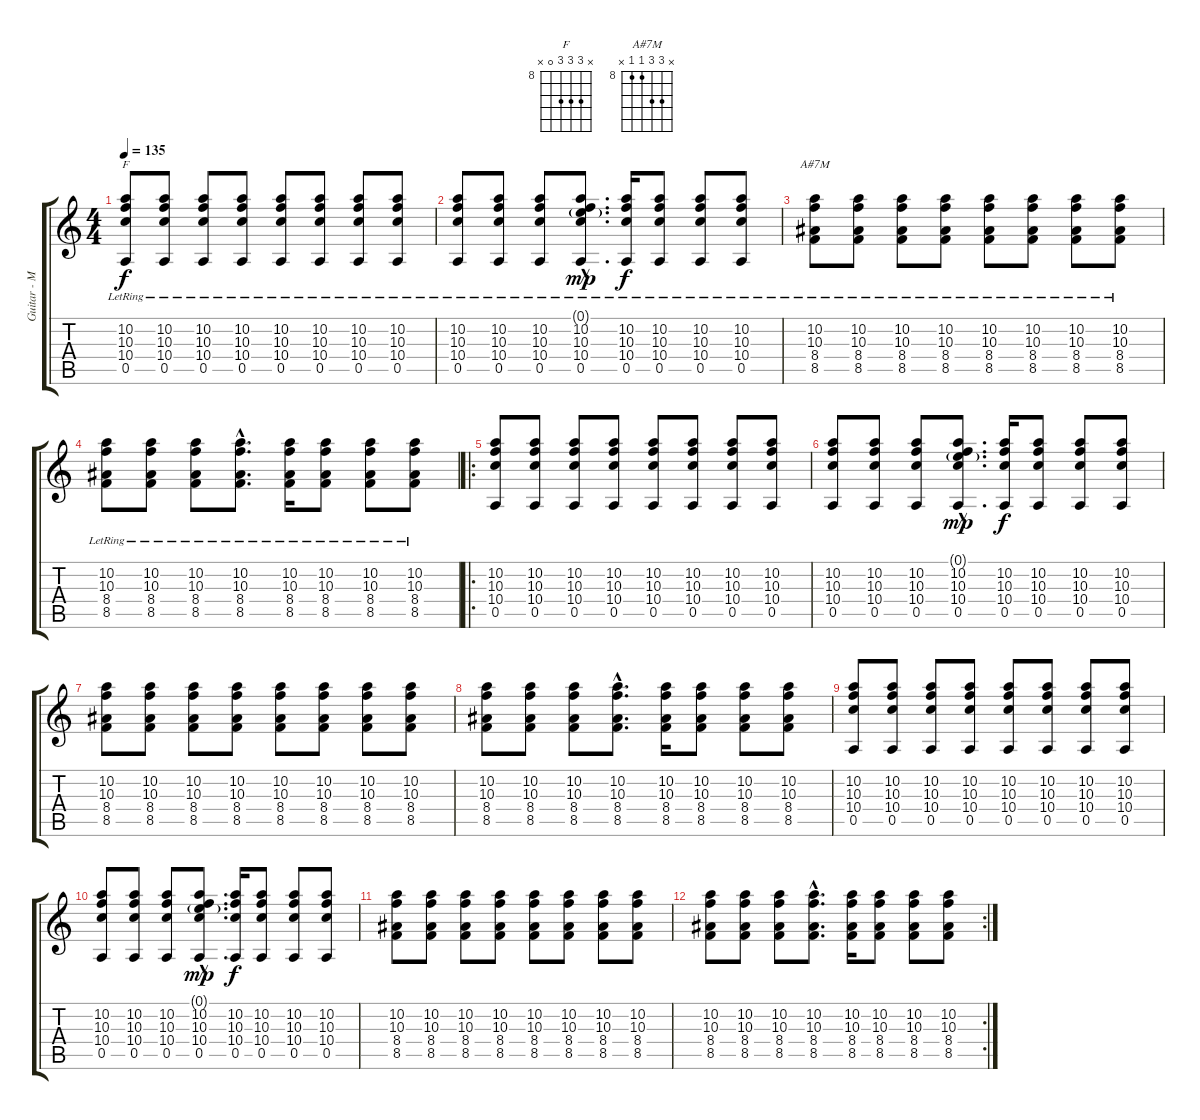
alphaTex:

\track ("Guitar - Mark" "Guitar - M") {instrument acousticguitarnylon}
\staff {score tabs}
\tuning (E4 B3 G3 D3 A2 E2) {hide}
\chord ("F" x 10 10 10 0 x) {firstfret 8}
\chord ("A#7M" x 10 10 8 8 x) {firstfret 8}
\ts (4 4)
\tempo 135
\clef g2
\ks c
(10.2{lr} 10.3{lr} 10.4{lr} 0.5{lr}).8{ch "F" dy f} (10.2{lr} 10.3{lr} 10.4{lr} 0.5{lr}).8 (10.2{lr} 10.3{lr} 10.4{lr} 0.5{lr}).8 (10.2{lr} 10.3{lr} 10.4{lr} 0.5{lr}).8 (10.2{lr} 10.3{lr} 10.4{lr} 0.5{lr}).8 (10.2{lr} 10.3{lr} 10.4{lr} 0.5{lr}).8 (10.2{lr} 10.3{lr} 10.4{lr} 0.5{lr}).8 (10.2{lr} 10.3{lr} 10.4{lr} 0.5{lr}).8 |
(10.2{lr} 10.3{lr} 10.4{lr} 0.5{lr}).8 (10.2{lr} 10.3{lr} 10.4{lr} 0.5{lr}).8 (10.2{lr} 10.3{lr} 10.4{lr} 0.5{lr}).8 (0.1{g hac lr} 10.2{hac lr} 10.3{hac lr} 10.4{hac lr} 0.5{hac lr}).8{d dy mp} (10.2{lr} 10.3{lr} 10.4{lr} 0.5{lr}).16{dy f} (10.2{lr} 10.3{lr} 10.4{lr} 0.5{lr}).8 (10.2{lr} 10.3{lr} 10.4{lr} 0.5{lr}).8 (10.2{lr} 10.3{lr} 10.4{lr} 0.5{lr}).8 |
(10.2{lr} 10.3{lr} 8.4{lr} 8.5{lr}).8{ch "A#7M"} (10.2{lr} 10.3{lr} 8.4{lr} 8.5{lr}).8 (10.2{lr} 10.3{lr} 8.4{lr} 8.5{lr}).8 (10.2{lr} 10.3{lr} 8.4{lr} 8.5{lr}).8 (10.2{lr} 10.3{lr} 8.4{lr} 8.5{lr}).8 (10.2{lr} 10.3{lr} 8.4{lr} 8.5{lr}).8 (10.2{lr} 10.3{lr} 8.4{lr} 8.5{lr}).8 (10.2{lr} 10.3{lr} 8.4{lr} 8.5{lr}).8 |
(10.2{lr} 10.3{lr} 8.4{lr} 8.5{lr}).8 (10.2{lr} 10.3{lr} 8.4{lr} 8.5{lr}).8 (10.2{lr} 10.3{lr} 8.4{lr} 8.5{lr}).8 (10.2{hac lr} 10.3{hac lr} 8.4{hac lr} 8.5{lr}).8{d} (10.2{lr} 10.3{lr} 8.4{lr} 8.5{lr}).16 (10.2{lr} 10.3{lr} 8.4{lr} 8.5{lr}).8 (10.2{lr} 10.3{lr} 8.4{lr} 8.5{lr}).8 (10.2{lr} 10.3{lr} 8.4{lr} 8.5{lr}).8 |
\ro
(10.2 10.3 10.4 0.5).8 (10.2 10.3 10.4 0.5).8 (10.2 10.3 10.4 0.5).8 (10.2 10.3 10.4 0.5).8 (10.2 10.3 10.4 0.5).8 (10.2 10.3 10.4 0.5).8 (10.2 10.3 10.4 0.5).8 (10.2 10.3 10.4 0.5).8 |
(10.2 10.3 10.4 0.5).8 (10.2 10.3 10.4 0.5).8 (10.2 10.3 10.4 0.5).8 (0.1{g hac} 10.2{hac} 10.3{hac} 10.4{hac} 0.5{hac}).8{d dy mp} (10.2 10.3 10.4 0.5).16{dy f} (10.2 10.3 10.4 0.5).8 (10.2 10.3 10.4 0.5).8 (10.2 10.3 10.4 0.5).8 |
(10.2 10.3 8.4 8.5).8 (10.2 10.3 8.4 8.5).8 (10.2 10.3 8.4 8.5).8 (10.2 10.3 8.4 8.5).8 (10.2 10.3 8.4 8.5).8 (10.2 10.3 8.4 8.5).8 (10.2 10.3 8.4 8.5).8 (10.2 10.3 8.4 8.5).8 |
(10.2 10.3 8.4 8.5).8 (10.2 10.3 8.4 8.5).8 (10.2 10.3 8.4 8.5).8 (10.2{hac} 10.3{hac} 8.4{hac} 8.5).8{d} (10.2 10.3 8.4 8.5).16 (10.2 10.3 8.4 8.5).8 (10.2 10.3 8.4 8.5).8 (10.2 10.3 8.4 8.5).8 |
(10.2 10.3 10.4 0.5).8 (10.2 10.3 10.4 0.5).8 (10.2 10.3 10.4 0.5).8 (10.2 10.3 10.4 0.5).8 (10.2 10.3 10.4 0.5).8 (10.2 10.3 10.4 0.5).8 (10.2 10.3 10.4 0.5).8 (10.2 10.3 10.4 0.5).8 |
(10.2 10.3 10.4 0.5).8 (10.2 10.3 10.4 0.5).8 (10.2 10.3 10.4 0.5).8 (0.1{g hac} 10.2{hac} 10.3{hac} 10.4{hac} 0.5{hac}).8{d dy mp} (10.2 10.3 10.4 0.5).16{dy f} (10.2 10.3 10.4 0.5).8 (10.2 10.3 10.4 0.5).8 (10.2 10.3 10.4 0.5).8 |
(10.2 10.3 8.4 8.5).8 (10.2 10.3 8.4 8.5).8 (10.2 10.3 8.4 8.5).8 (10.2 10.3 8.4 8.5).8 (10.2 10.3 8.4 8.5).8 (10.2 10.3 8.4 8.5).8 (10.2 10.3 8.4 8.5).8 (10.2 10.3 8.4 8.5).8 |
\rc 2
(10.2 10.3 8.4 8.5).8 (10.2 10.3 8.4 8.5).8 (10.2 10.3 8.4 8.5).8 (10.2{hac} 10.3{hac} 8.4{hac} 8.5).8{d} (10.2 10.3 8.4 8.5).16 (10.2 10.3 8.4 8.5).8 (10.2 10.3 8.4 8.5).8 (10.2 10.3 8.4 8.5).8
